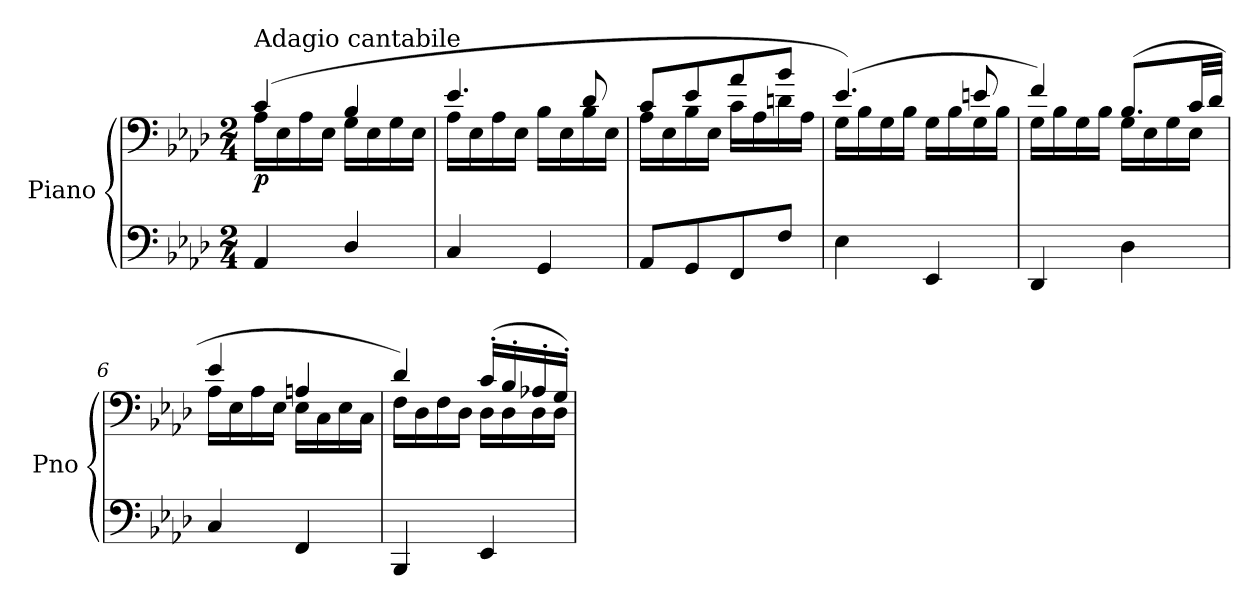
**kern	**kern	**dynam
*part1	*part1	*part1
*staff2	*staff1	*staff1/2
*I"Piano	*	*
*I'Pno	*	*
*clefF4	*clefF4	*
*k[b-e-a-d-]	*k[b-e-a-d-]	*
*A-:	*A-:	*
*M2/4	*M2/4	*
=1	=1	=1
*	*^	*
!	!LO:TX:a:t=Adagio cantabile	!	!
!	!	!	!LO:DY:b
4AA-/	(4c/	16A-\LL	p
.	.	16E-\	.
.	.	16A-\	.
.	.	16E-\JJ	.
4D-/	4B-/	16G\LL	.
.	.	16E-\	.
.	.	16G\	.
.	.	16E-\JJ	.
=2	=2	=2	=2
4C/	4.e-/	16A-\LL	.
.	.	16E-\	.
.	.	16A-\	.
.	.	16E-\JJ	.
4GG/	.	16B-\LL	.
.	.	16E-\	.
.	8d-/	16B-\	.
.	.	16E-\JJ	.
=3	=3	=3	=3
8AA-/L	8c/L	16A-\LL	.
.	.	16E-\	.
8GG/	8e-/	16B-\	.
.	.	16E-\JJ	.
8FF/	8a-/	16c\LL	.
.	.	16A-\	.
8F/J	8b-/J	16dn\	.
.	.	16A-\JJ	.
=4	=4	=4	=4
4E-\	(4.e-/)	16G\LL	.
.	.	16B-\	.
.	.	16G\	.
.	.	16B-\JJ	.
4EE-/	.	16G\LL	.
.	.	16B-\	.
.	8en/	16G\	.
.	.	16B-\JJ	.
!!LO:LB:g=z	!!
=5	=5	=5	=5
4DD-/	4f/)	16G\LL	.
.	.	16B-\	.
.	.	16G\	.
.	.	16B-\JJ	.
4D-\	(8.B-/L	16G\LL	.
.	.	16E-\	.
.	.	16G\	.
.	32c/LL	16E-\JJ	.
.	32d-/JJJ	.	.
=6	=6	=6	=6
4C/	4e-/	16A-\LL	.
.	.	16E-\	.
.	.	16A-\	.
.	.	16E-\JJ	.
4FF/	4An/	16E-\LL	.
.	.	16C\	.
.	.	16E-\	.
.	.	16C\JJ	.
=7	=7	=7	=7
4BBB-/	4d-/)	16F\LL	.
.	.	16D-\	.
.	.	16F\	.
.	.	16D-\JJ	.
4EE-/	(16c'/LL	16D-\LL	.
.	16B-'/	16D-\	.
.	16A-X'/	16D-\	.
.	16G'/JJ)	16D-\JJ	.
*	*v	*v	*
=	=	=
*-	*-	*-
